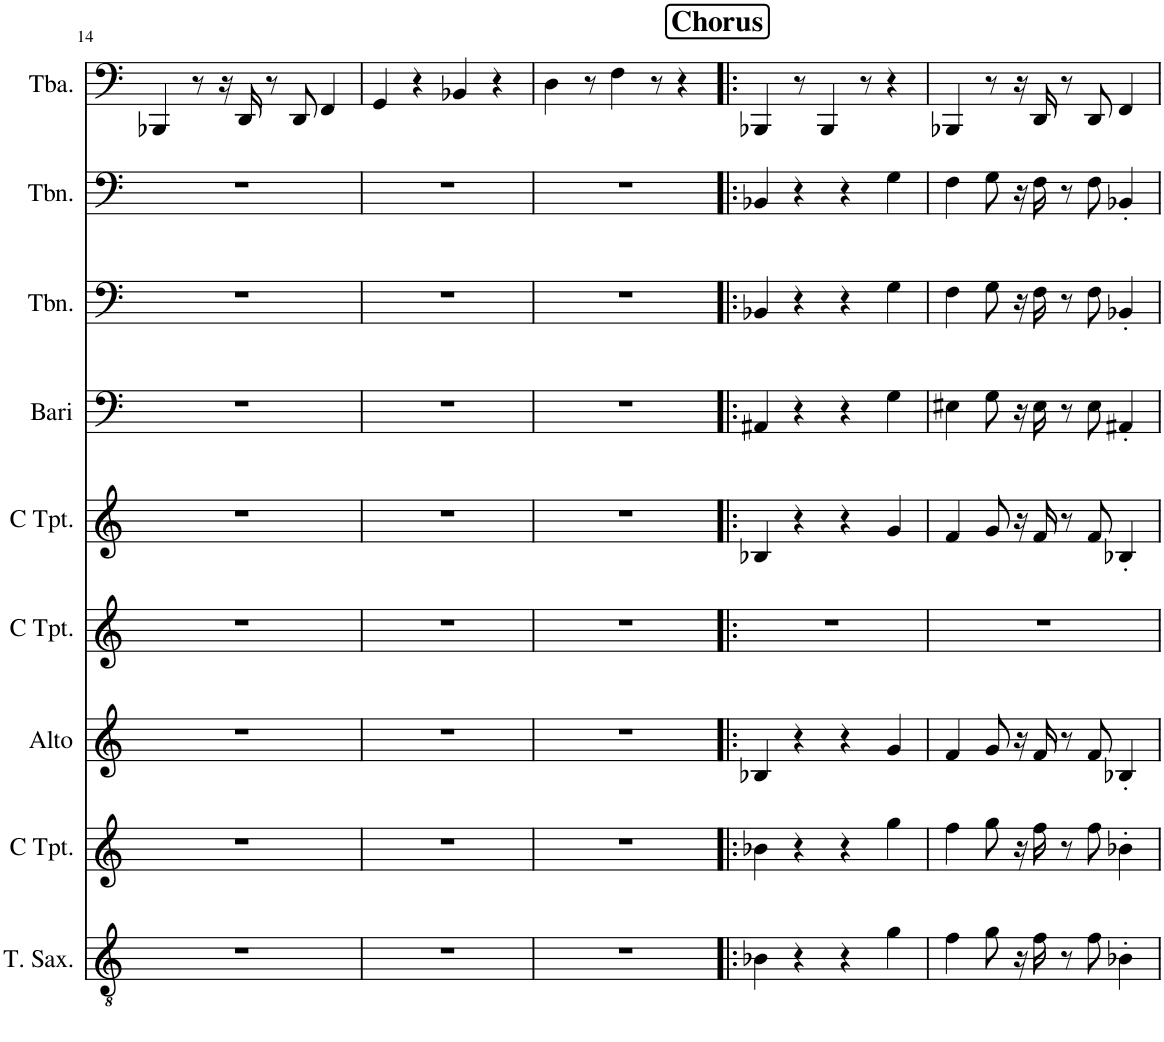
**kern	**kern	**kern	**kern	**kern	**kern	**kern	**kern	**kern
*part9	*part8	*part7	*part6	*part5	*part4	*part3	*part2	*part1
*staff9	*staff8	*staff7	*staff6	*staff5	*staff4	*staff3	*staff2	*staff1
*I"Tenor Saxophone	*I"C Trumpet	*I"Alto Sax	*I"C Trumpet	*I"C Trumpet	*I"Baritone Sax	*I"Trombone	*I"Trombone	*I"Tuba
*I'T. Sax.	*I'C Tpt.	*I'Alto	*I'C Tpt.	*I'C Tpt.	*I'Bari	*I'Tbn.	*I'Tbn.	*I'Tba.
!!LO:PB:g=z
*clefGv2	*clefG2	*clefG2	*clefG2	*clefG2	*clefF4	*clefF4	*clefF4	*clefF4
*Trd8c14	*	*	*	*	*	*	*	*
*k[]	*k[]	*k[]	*k[]	*k[]	*k[]	*k[]	*k[]	*k[]
*M4/4	*M4/4	*M4/4	*M4/4	*M4/4	*M4/4	*M4/4	*M4/4	*M4/4
=14	=14	=14	=14	=14	=14	=14	=14	=14
1r	1r	1r	1r	1r	1r	1r	1r	4BBB-X/
.	.	.	.	.	.	.	.	8r
.	.	.	.	.	.	.	.	16r
.	.	.	.	.	.	.	.	16DD/
.	.	.	.	.	.	.	.	8r
.	.	.	.	.	.	.	.	8DD/
.	.	.	.	.	.	.	.	4FF/
=15	=15	=15	=15	=15	=15	=15	=15	=15
1r	1r	1r	1r	1r	1r	1r	1r	4GG/
.	.	.	.	.	.	.	.	4r
.	.	.	.	.	.	.	.	4BB-X/
.	.	.	.	.	.	.	.	4r
=16	=16	=16	=16	=16	=16	=16	=16	=16
1r	1r	1r	1r	1r	1r	1r	1r	4D\
.	.	.	.	.	.	.	.	8r
.	.	.	.	.	.	.	.	4F\
.	.	.	.	.	.	.	.	8r
.	.	.	.	.	.	.	.	4r
!!LO:REH:place=s1:a:B:cj:fs=14:t=Chorus
=17!|:	=17!|:	=17!|:	=17!|:	=17!|:	=17!|:	=17!|:	=17!|:	=17!|:
4B-X\	4b-X\	4B-X/	1r	4B-X/	4AA#X/	4BB-X/	4BB-X/	4BBB-X/
4r	4r	4r	.	4r	4r	4r	4r	8r
.	.	.	.	.	.	.	.	4BBB-/
4r	4r	4r	.	4r	4r	4r	4r	.
.	.	.	.	.	.	.	.	8r
4g\	4gg\	4g/	.	4g/	4G\	4G\	4G\	4r
=18	=18	=18	=18	=18	=18	=18	=18	=18
4f\	4ff\	4f/	1r	4f/	4E#X\	4F\	4F\	4BBB-X/
8g\	8gg\	8g/	.	8g/	8G\	8G\	8G\	8r
16r	16r	16r	.	16r	16r	16r	16r	16r
16f\	16ff\	16f/	.	16f/	16E#\	16F\	16F\	16DD/
8r	8r	8r	.	8r	8r	8r	8r	8r
8f\	8ff\	8f/	.	8f/	8E#\	8F\	8F\	8DD/
4B-X'\	4b-X'\	4B-X'/	.	4B-X'/	4AA#X'/	4BB-X'/	4BB-X'/	4FF/
=	=	=	=	=	=	=	=	=
*-	*-	*-	*-	*-	*-	*-	*-	*-
